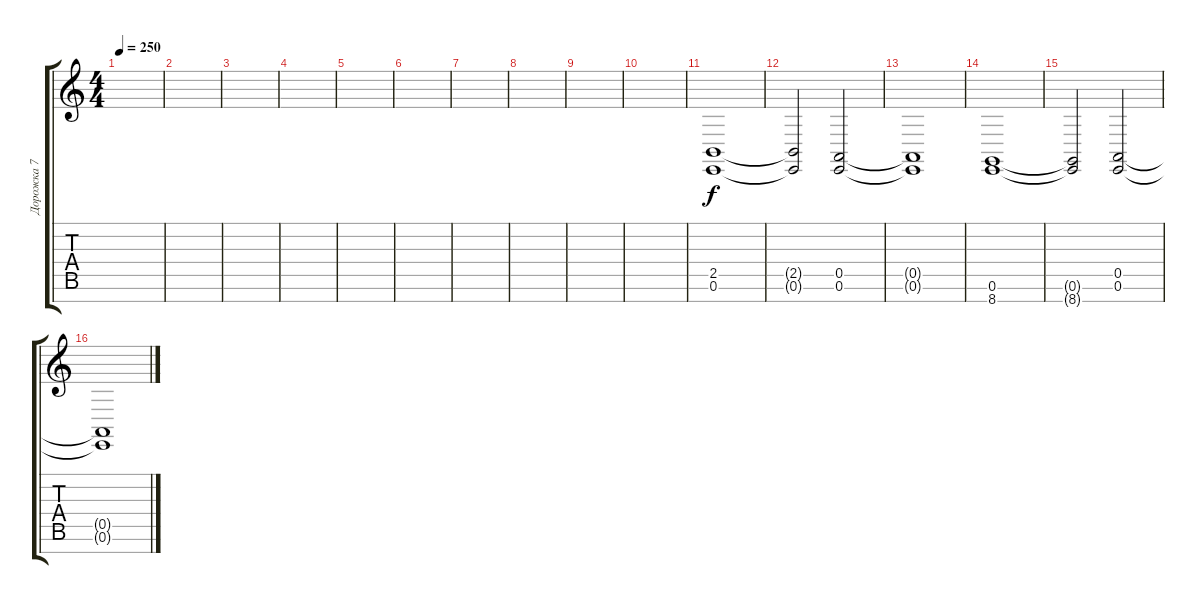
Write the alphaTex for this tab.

\track ("Дорожка 7" "Дорожка 7") {instrument drawbarorgan}
\staff {score tabs}
\tuning (E4 B3 G3 D3 A2 E2 B1) {hide}
\ts (4 4)
\tempo 250
\clef g2
\ks c
|
|
|
|
|
|
|
|
|
|
(2.5 0.6).1 |
(2.5{t} 0.6{t}).2 (0.5 0.6).2 |
(0.5{t} 0.6{t}).1 |
(0.6 8.7).1 |
(0.6{t} 8.7{t}).2 (0.5 0.6).2 |
(0.5{t} 0.6{t}).1
